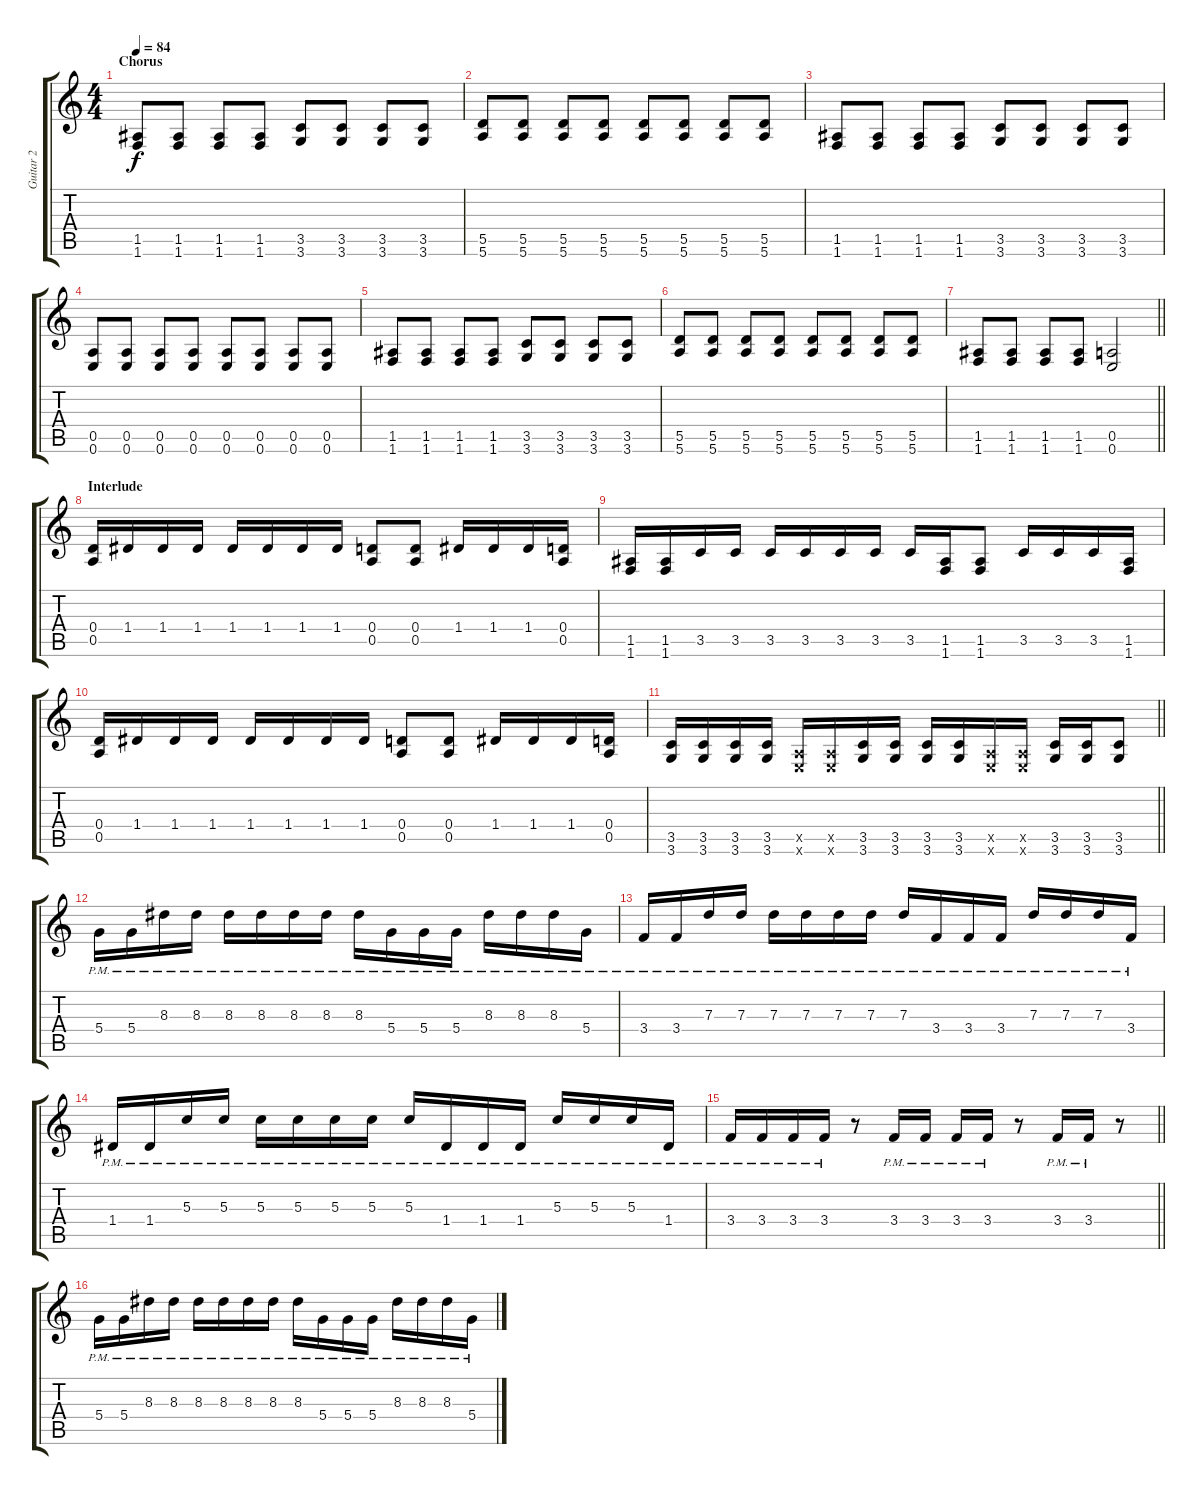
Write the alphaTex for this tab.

\track ("Guitar 2" "Guitar 2") {instrument distortionguitar}
\staff {score tabs}
\tuning (E4 B3 G3 D3 A2 E2) {hide}
\ts (4 4)
\section ("" "Chorus")
\tempo 84
\clef g2
\ks c
(1.5 1.6).8{dy f} (1.5 1.6).8 (1.5 1.6).8 (1.5 1.6).8 (3.5 3.6).8 (3.5 3.6).8 (3.5 3.6).8 (3.5 3.6).8 |
(5.5 5.6).8 (5.5 5.6).8 (5.5 5.6).8 (5.5 5.6).8 (5.5 5.6).8 (5.5 5.6).8 (5.5 5.6).8 (5.5 5.6).8 |
(1.5 1.6).8 (1.5 1.6).8 (1.5 1.6).8 (1.5 1.6).8 (3.5 3.6).8 (3.5 3.6).8 (3.5 3.6).8 (3.5 3.6).8 |
(0.5 0.6).8 (0.5 0.6).8 (0.5 0.6).8 (0.5 0.6).8 (0.5 0.6).8 (0.5 0.6).8 (0.5 0.6).8 (0.5 0.6).8 |
(1.5 1.6).8 (1.5 1.6).8 (1.5 1.6).8 (1.5 1.6).8 (3.5 3.6).8 (3.5 3.6).8 (3.5 3.6).8 (3.5 3.6).8 |
(5.5 5.6).8 (5.5 5.6).8 (5.5 5.6).8 (5.5 5.6).8 (5.5 5.6).8 (5.5 5.6).8 (5.5 5.6).8 (5.5 5.6).8 |
\barLineRight lightlight
(1.5 1.6).8 (1.5 1.6).8 (1.5 1.6).8 (1.5 1.6).8 (0.5 0.6).2 |
\section ("" "Interlude")
(0.4 0.5).16 1.4.16 1.4.16 1.4.16 1.4.16 1.4.16 1.4.16 1.4.16 (0.4 0.5).8 (0.4 0.5).8 1.4.16 1.4.16 1.4.16 (0.4 0.5).16 |
(1.5 1.6).16 (1.5 1.6).16 3.5.16 3.5.16 3.5.16 3.5.16 3.5.16 3.5.16 3.5.16 (1.5 1.6).16 (1.5 1.6).8 3.5.16 3.5.16 3.5.16 (1.5 1.6).16 |
(0.4 0.5).16 1.4.16 1.4.16 1.4.16 1.4.16 1.4.16 1.4.16 1.4.16 (0.4 0.5).8 (0.4 0.5).8 1.4.16 1.4.16 1.4.16 (0.4 0.5).16 |
\barLineRight lightlight
(3.5 3.6).16 (3.5 3.6).16 (3.5 3.6).16 (3.5 3.6).16 (0.5{x} 0.6{x}).16 (0.5{x} 0.6{x}).16 (3.5 3.6).16 (3.5 3.6).16 (3.5 3.6).16 (3.5 3.6).16 (0.5{x} 0.6{x}).16 (0.5{x} 0.6{x}).16 (3.5 3.6).16 (3.5 3.6).16 (3.5 3.6).8 |
5.4{pm}.16 5.4{pm}.16 8.3{pm}.16 8.3{pm}.16 8.3{pm}.16 8.3{pm}.16 8.3{pm}.16 8.3{pm}.16 8.3{pm}.16 5.4{pm}.16 5.4{pm}.16 5.4{pm}.16 8.3{pm}.16 8.3{pm}.16 8.3{pm}.16 5.4{pm}.16 |
3.4{pm}.16 3.4{pm}.16 7.3{pm}.16 7.3{pm}.16 7.3{pm}.16 7.3{pm}.16 7.3{pm}.16 7.3{pm}.16 7.3{pm}.16 3.4{pm}.16 3.4{pm}.16 3.4{pm}.16 7.3{pm}.16 7.3{pm}.16 7.3{pm}.16 3.4{pm}.16 |
1.4{pm}.16 1.4{pm}.16 5.3{pm}.16 5.3{pm}.16 5.3{pm}.16 5.3{pm}.16 5.3{pm}.16 5.3{pm}.16 5.3{pm}.16 1.4{pm}.16 1.4{pm}.16 1.4{pm}.16 5.3{pm}.16 5.3{pm}.16 5.3{pm}.16 1.4{pm}.16 |
\barLineRight lightlight
3.4{pm}.16 3.4{pm}.16 3.4{pm}.16 3.4{pm}.16 r.8 3.4{pm}.16 3.4{pm}.16 3.4{pm}.16 3.4{pm}.16 r.8 3.4{pm}.16 3.4{pm}.16 r.8 |
5.4{pm}.16 5.4{pm}.16 8.3{pm}.16 8.3{pm}.16 8.3{pm}.16 8.3{pm}.16 8.3{pm}.16 8.3{pm}.16 8.3{pm}.16 5.4{pm}.16 5.4{pm}.16 5.4{pm}.16 8.3{pm}.16 8.3{pm}.16 8.3{pm}.16 5.4{pm}.16
